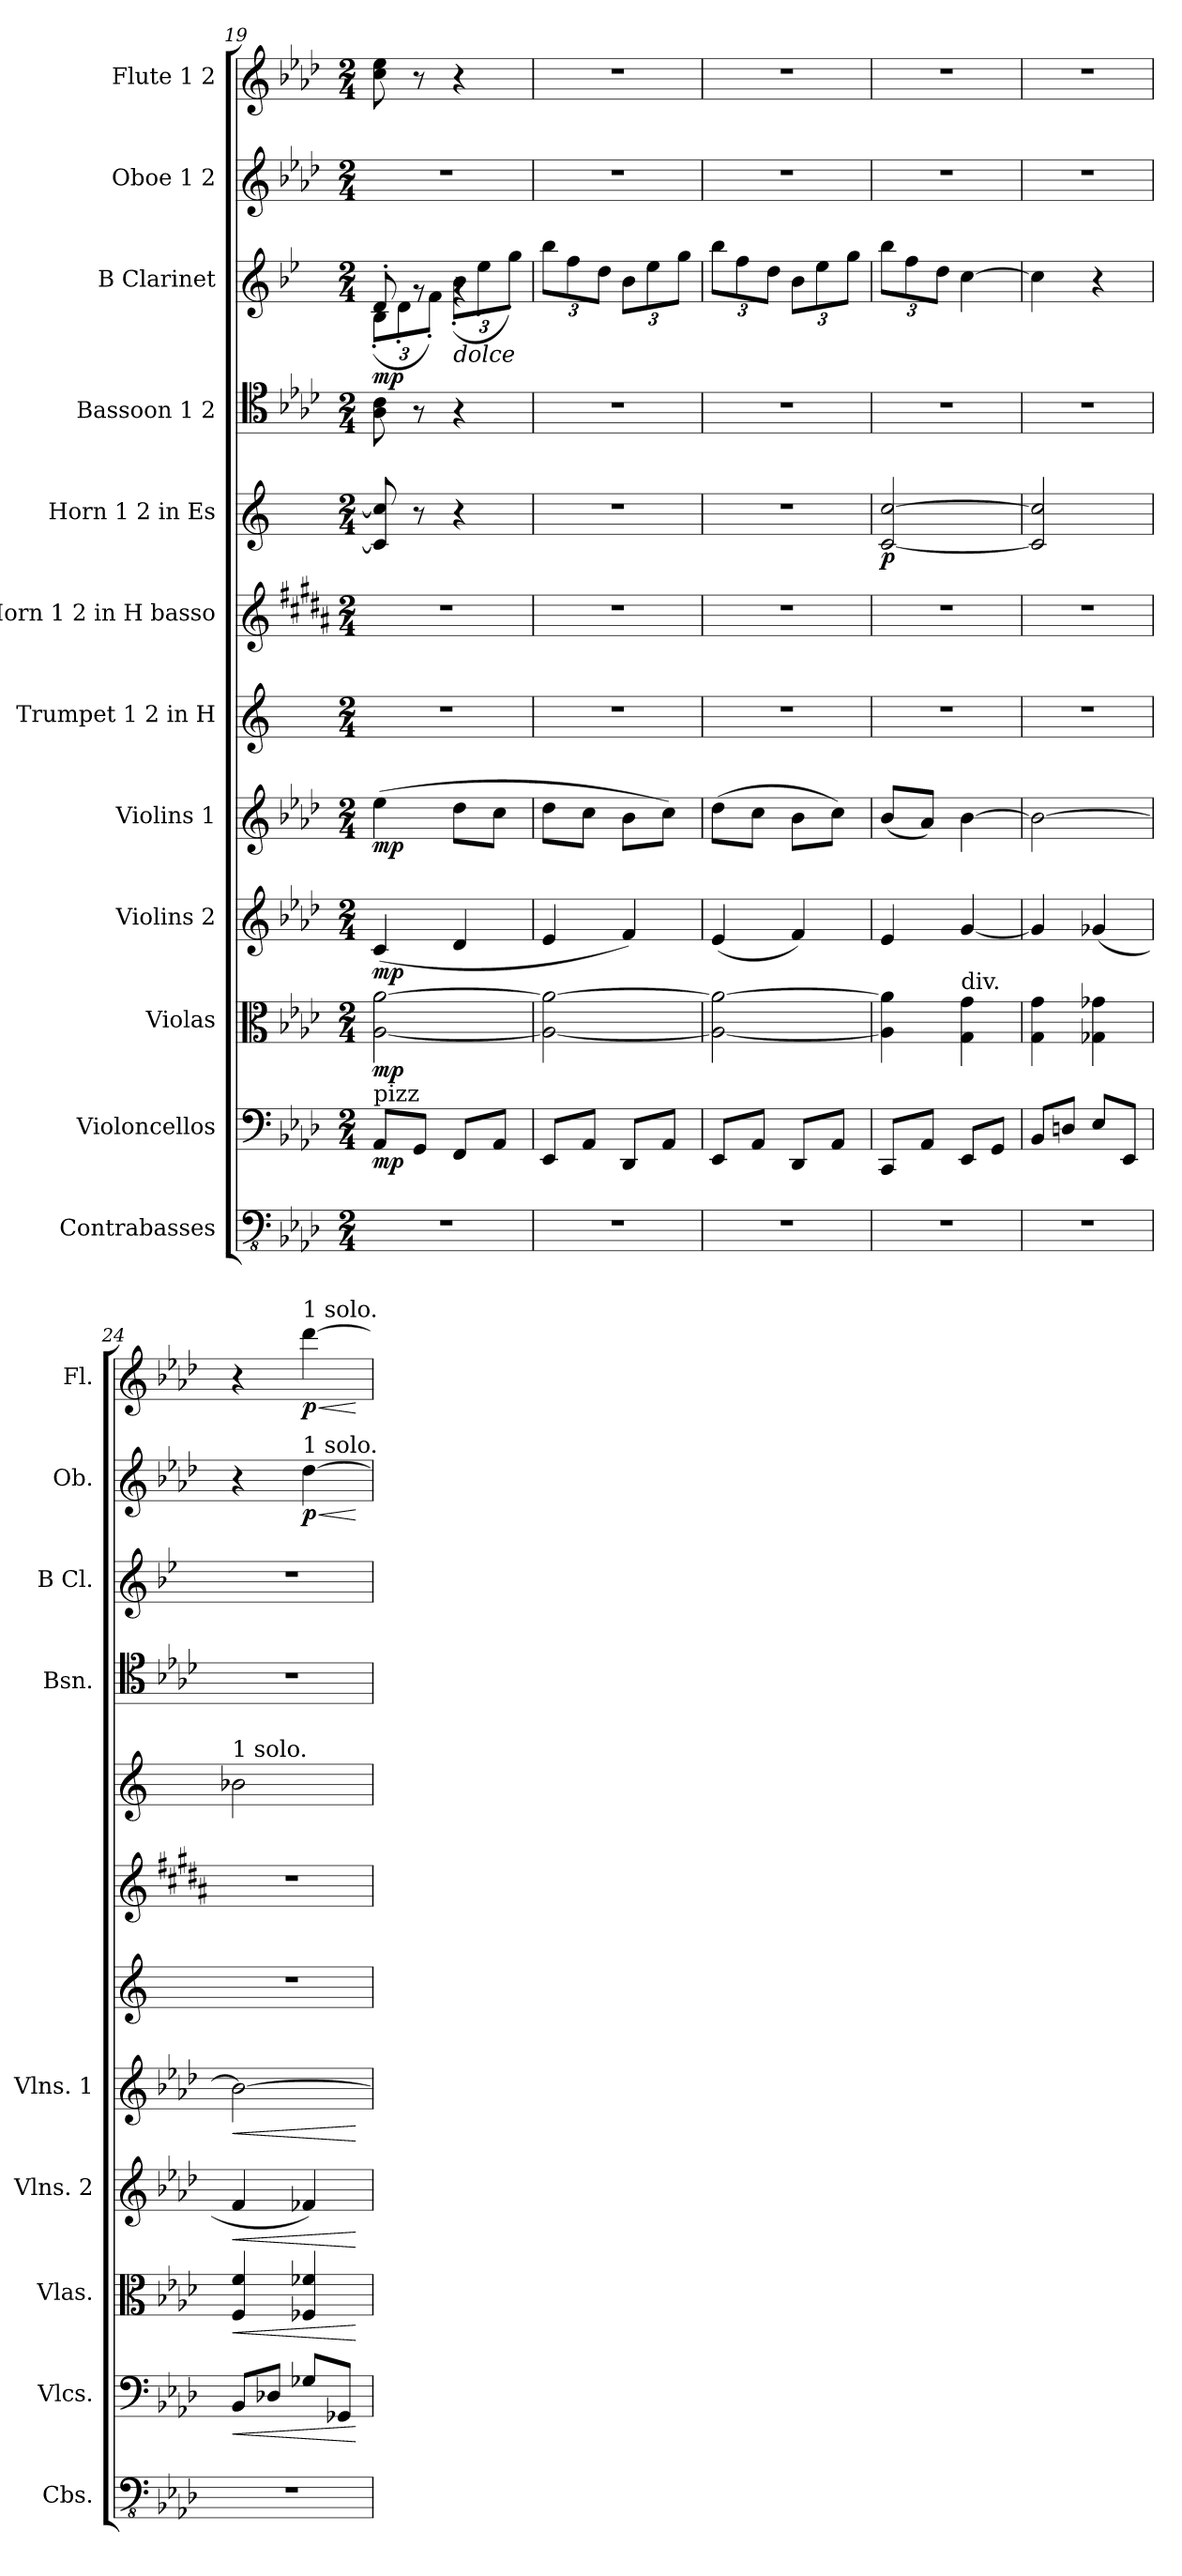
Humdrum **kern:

**kern	**kern	**dynam	**kern	**dynam	**kern	**dynam	**kern	**dynam	**kern	**kern	**kern	**dynam	**kern	**kern	**dynam	**kern	**dynam	**kern	**dynam
*part12	*part11	*part11	*part10	*part10	*part9	*part9	*part8	*part8	*part7	*part6	*part5	*part5	*part4	*part3	*part3	*part2	*part2	*part1	*part1
*staff12	*staff11	*staff11	*staff10	*staff10	*staff9	*staff9	*staff8	*staff8	*staff7	*staff6	*staff5	*staff5	*staff4	*staff3	*staff3	*staff2	*staff2	*staff1	*staff1
*I"Contrabasses	*I"Violoncellos	*	*I"Violas	*	*I"Violins 2	*	*I"Violins 1	*	*I"Trumpet 1 2 in H	*I"Horn 1  2 in H basso	*I"Horn 1 2 in Es	*	*I"Bassoon 1 2	*I"B Clarinet	*	*I"Oboe 1 2	*	*I"Flute 1 2	*
*I'Cbs.	*I'Vlcs.	*	*I'Vlas.	*	*I'Vlns. 2	*	*I'Vlns. 1	*	*	*	*	*	*I'Bsn.	*I'B Cl.	*	*I'Ob.	*	*I'Fl.	*
*clefFv4	*clefF4	*	*clefC3	*	*clefG2	*	*clefG2	*	*clefG2	*clefG2	*clefG2	*	*clefC4	*clefG2	*	*clefG2	*	*clefG2	*
*	*	*	*	*	*	*	*	*	*ITrd1c1	*ITrd8c13	*ITrd5c9	*	*	*ITrd1c2	*	*	*	*	*
*k[b-e-a-d-]	*k[b-e-a-d-]	*	*k[b-e-a-d-]	*	*k[b-e-a-d-]	*	*k[b-e-a-d-]	*	*k[f#c#g#d#a#]	*k[f#c#g#d#a#]	*k[b-e-a-]	*	*k[b-e-a-d-]	*k[b-e-a-d-]	*	*k[b-e-a-d-]	*	*k[b-e-a-d-]	*
*M2/4	*M2/4	*	*M2/4	*	*M2/4	*	*M2/4	*	*M2/4	*M2/4	*M2/4	*	*M2/4	*M2/4	*	*M2/4	*	*M2/4	*
=19	=19	=19	=19	=19	=19	=19	=19	=19	=19	=19	=19	=19	=19	=19	=19	=19	=19	=19	=19
*	*	*	*	*	*	*	*	*	*	*	*	*	*	*^	*	*	*	*	*
*	*	*	*	*	*	*	*	*	*	*	*	*	*	*	*Xbrackettup	*	*	*	*	*
!	!LO:TX:a:t=pizz	!	!	!	!	!	!	!	!	!	!	!	!	!	!	!	!	!	!	!
!	!	!LO:DY:b	!	!LO:DY:b	!	!LO:DY:b	!	!LO:DY:b	!	!	!	!	!	!	!	!LO:DY:b	!	!	!	!
2r	8AA-/L	mp	[2A-\ [2a-\	mp	(>4c/	mp	(>4ee-\	mp	2r	2r	8E-/] 8e-/]	.	8A-\ 8c\	8c'/	(<12A-'\L	mp	2r	.	8cc\ 8ee-\	.
.	.	.	.	.	.	.	.	.	.	.	.	.	.	.	12c'\	.	.	.	.	.
.	8GG/J	.	.	.	.	.	.	.	.	.	8r	.	8r	8rg	.	.	.	.	8r	.
.	.	.	.	.	.	.	.	.	.	.	.	.	.	.	12e-'\J)	.	.	.	.	.
!	!	!	!	!	!	!	!	!	!	!	!	!	!	!LO:TX:b:i:t=dolce	!	!	!	!	!	!
.	8FF/L	.	.	.	4d-/	.	8dd-\L	.	.	.	4r	.	4r	4rg	(<12a-'\L	.	.	.	4r	.
.	.	.	.	.	.	.	.	.	.	.	.	.	.	.	12dd-'\	.	.	.	.	.
.	8AA-/J	.	.	.	.	.	8cc\J	.	.	.	.	.	.	.	.	.	.	.	.	.
.	.	.	.	.	.	.	.	.	.	.	.	.	.	.	12ff'\J)	.	.	.	.	.
=20	=20	=20	=20	=20	=20	=20	=20	=20	=20	=20	=20	=20	=20	=20	=20	=20	=20	=20	=20	=20
!	!	!	!	!	!	!	!	!	!	!	!	!	!	!LO:TX:a:t=1 solo.	!	!	!	!	!	!
*	*	*	*	*	*	*	*	*	*	*	*	*	*	*v	*v	*	*	*	*	*
2r	8EE-/L	.	2A-\_ 2a-\_	.	4e-/	.	8dd-\L	.	2r	2r	2r	.	2r	12aa-\L	.	2r	.	2r	.
.	.	.	.	.	.	.	.	.	.	.	.	.	.	12ee-\	.	.	.	.	.
.	8AA-/J	.	.	.	.	.	8cc\J	.	.	.	.	.	.	.	.	.	.	.	.
.	.	.	.	.	.	.	.	.	.	.	.	.	.	12cc\J	.	.	.	.	.
.	8DD-/L	.	.	.	4f/)	.	8b-\L	.	.	.	.	.	.	12a-\L	.	.	.	.	.
.	.	.	.	.	.	.	.	.	.	.	.	.	.	12dd-\	.	.	.	.	.
.	8AA-/J	.	.	.	.	.	8cc\J)	.	.	.	.	.	.	.	.	.	.	.	.
.	.	.	.	.	.	.	.	.	.	.	.	.	.	12ff\J	.	.	.	.	.
=21	=21	=21	=21	=21	=21	=21	=21	=21	=21	=21	=21	=21	=21	=21	=21	=21	=21	=21	=21
2r	8EE-/L	.	2A-\_ 2a-\_	.	(<4e-/	.	(>8dd-\L	.	2r	2r	2r	.	2r	12aa-\L	.	2r	.	2r	.
.	.	.	.	.	.	.	.	.	.	.	.	.	.	12ee-\	.	.	.	.	.
.	8AA-/J	.	.	.	.	.	8cc\J	.	.	.	.	.	.	.	.	.	.	.	.
.	.	.	.	.	.	.	.	.	.	.	.	.	.	12cc\J	.	.	.	.	.
.	8DD-/L	.	.	.	4f/)	.	8b-\L	.	.	.	.	.	.	12a-\L	.	.	.	.	.
.	.	.	.	.	.	.	.	.	.	.	.	.	.	12dd-\	.	.	.	.	.
.	8AA-/J	.	.	.	.	.	8cc\J)	.	.	.	.	.	.	.	.	.	.	.	.
.	.	.	.	.	.	.	.	.	.	.	.	.	.	12ff\J	.	.	.	.	.
=22	=22	=22	=22	=22	=22	=22	=22	=22	=22	=22	=22	=22	=22	=22	=22	=22	=22	=22	=22
!	!	!	!	!	!	!	!	!	!	!	!	!LO:DY:b	!	!	!	!	!	!	!
2r	8CC/L	.	4A-\] 4a-\]	.	4e-/	.	(<8b-/L	.	2r	2r	[2E-/ [2e-/	p	2r	12aa-\L	.	2r	.	2r	.
.	.	.	.	.	.	.	.	.	.	.	.	.	.	12ee-\	.	.	.	.	.
.	8AA-/J	.	.	.	.	.	8a-/J)	.	.	.	.	.	.	.	.	.	.	.	.
.	.	.	.	.	.	.	.	.	.	.	.	.	.	12cc\J	.	.	.	.	.
!	!	!	!LO:TX:a:t=div.	!	!	!	!	!	!	!	!	!	!	!	!	!	!	!	!
.	8EE-/L	.	4G\ 4g\	.	[4g/	.	[4b-\	.	.	.	.	.	.	[4b-\	.	.	.	.	.
.	8GG/J	.	.	.	.	.	.	.	.	.	.	.	.	.	.	.	.	.	.
!!LO:PB:g=z
=23	=23	=23	=23	=23	=23	=23	=23	=23	=23	=23	=23	=23	=23	=23	=23	=23	=23	=23	=23
2r	8BB-/L	.	4G\ 4g\	.	4g/]	.	2b-\_	.	2r	2r	2E-/] 2e-/]	.	2r	4b-\]	.	2r	.	2r	.
.	8Dn/J	.	.	.	.	.	.	.	.	.	.	.	.	.	.	.	.	.	.
.	8E-/L	.	4G-X\ 4g-X\	.	(<4g-X/	.	.	.	.	.	.	.	.	4r	.	.	.	.	.
.	8EE-/J	.	.	.	.	.	.	.	.	.	.	.	.	.	.	.	.	.	.
=24	=24	=24	=24	=24	=24	=24	=24	=24	=24	=24	=24	=24	=24	=24	=24	=24	=24	=24	=24
!	!	!	!	!	!	!	!	!	!	!	!LO:TX:a:t=1 solo.	!	!	!	!	!	!	!	!
!	!	!LO:HP:b	!	!LO:HP:b	!	!LO:HP:b	!	!LO:HP:b	!	!	!	!	!	!	!	!	!	!	!
2r	8BB-/L	<	4F/ 4f/	<	4f/	<	2b-\_	<	2r	2r	2d-X\	.	2r	2r	.	4r	.	4r	.
.	8D-X/J	.	.	.	.	.	.	.	.	.	.	.	.	.	.	.	.	.	.
!	!	!	!	!	!	!	!	!	!	!	!	!	!	!	!	!	!	!LO:TX:a:t=1 solo.	!
!	!	!	!	!	!	!	!	!	!	!	!	!	!	!	!	!LO:TX:a:t=1 solo.	!	!	!
!	!	!	!	!	!	!	!	!	!	!	!	!	!	!	!	!	!LO:HP:b	!	!LO:HP:b
!	!	!	!	!	!	!	!	!	!	!	!	!	!	!	!	!	!LO:DY:n=1:b	!	!LO:DY:n=1:b
.	8G-X/L	.	4F-X/ 4f-X/	.	4f-X/)	.	.	.	.	.	.	.	.	.	.	[4dd-\	< p	[4ddd-\	< p
.	8GG-X/J	.	.	.	.	.	.	.	.	.	.	.	.	.	.	.	.	.	.
.	.	[	.	[	.	[	.	[	.	.	.	.	.	.	.	.	[	.	[
=	=	=	=	=	=	=	=	=	=	=	=	=	=	=	=	=	=	=	=
*-	*-	*-	*-	*-	*-	*-	*-	*-	*-	*-	*-	*-	*-	*-	*-	*-	*-	*-	*-
